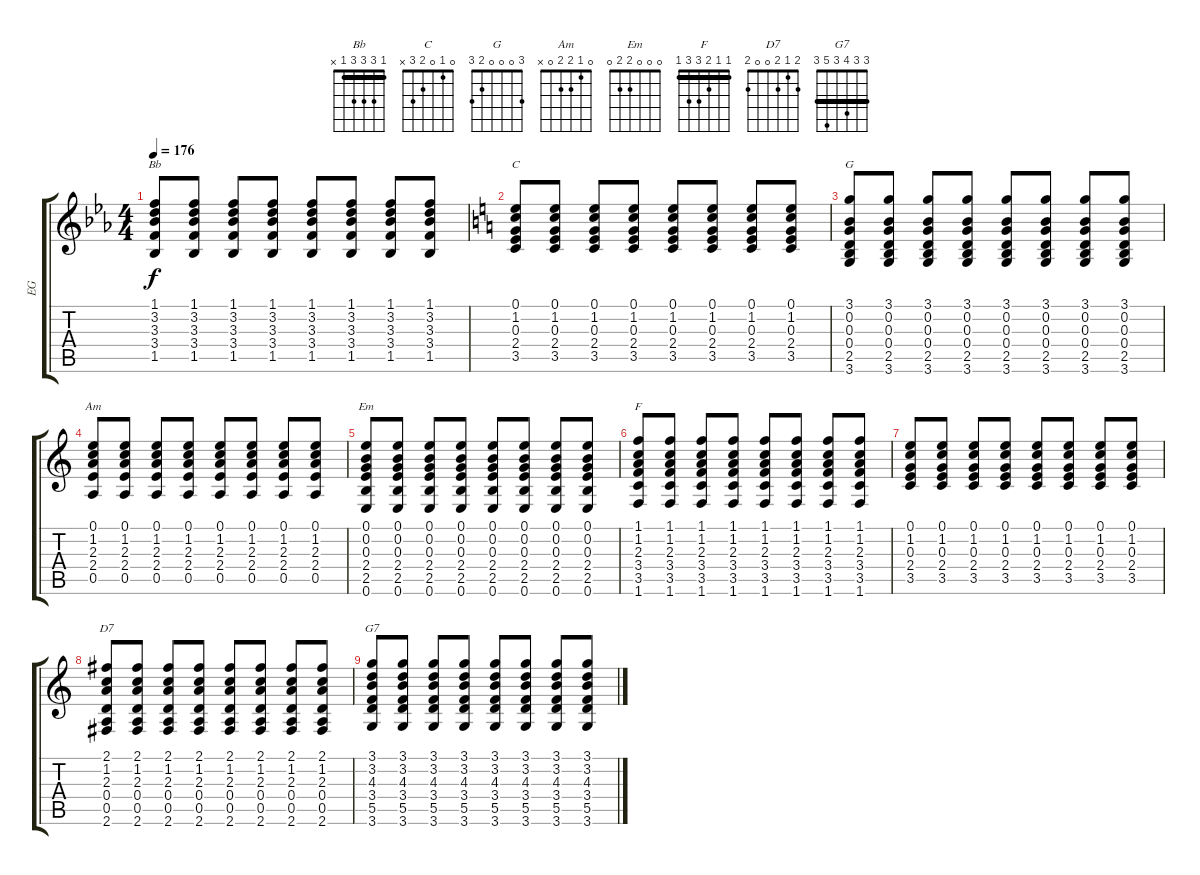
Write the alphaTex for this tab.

\track ("EG" "EG") {instrument distortionguitar}
\staff {score tabs}
\tuning (E4 B3 G3 D3 A2 E2) {hide}
\chord ("Bb" 1 3 3 3 1 x) {barre 1}
\chord ("C" 0 1 0 2 3 x)
\chord ("G" 3 0 0 0 2 3)
\chord ("Am" 0 1 2 2 0 x)
\chord ("Em" 0 0 0 2 2 0)
\chord ("F" 1 1 2 3 3 1) {barre 1}
\chord ("D7" 2 1 2 0 0 2)
\chord ("G7" 3 3 4 3 5 3) {barre 3}
\ts (4 4)
\tempo 176
\clef g2
\ks eb
(1.1 3.2 3.3 3.4 1.5).8{ch "Bb" dy f volume 11} (1.1 3.2 3.3 3.4 1.5).8 (1.1 3.2 3.3 3.4 1.5).8 (1.1 3.2 3.3 3.4 1.5).8 (1.1 3.2 3.3 3.4 1.5).8{volume 13} (1.1 3.2 3.3 3.4 1.5).8 (1.1 3.2 3.3 3.4 1.5).8 (1.1 3.2 3.3 3.4 1.5).8 |
\ks c
(0.1 1.2 0.3 2.4 3.5).8{ch "C"} (0.1 1.2 0.3 2.4 3.5).8 (0.1 1.2 0.3 2.4 3.5).8 (0.1 1.2 0.3 2.4 3.5).8 (0.1 1.2 0.3 2.4 3.5).8 (0.1 1.2 0.3 2.4 3.5).8 (0.1 1.2 0.3 2.4 3.5).8 (0.1 1.2 0.3 2.4 3.5).8 |
(3.1 0.2 0.3 0.4 2.5 3.6).8{ch "G"} (3.1 0.2 0.3 0.4 2.5 3.6).8 (3.1 0.2 0.3 0.4 2.5 3.6).8 (3.1 0.2 0.3 0.4 2.5 3.6).8 (3.1 0.2 0.3 0.4 2.5 3.6).8 (3.1 0.2 0.3 0.4 2.5 3.6).8 (3.1 0.2 0.3 0.4 2.5 3.6).8 (3.1 0.2 0.3 0.4 2.5 3.6).8 |
(0.1 1.2 2.3 2.4 0.5).8{ch "Am"} (0.1 1.2 2.3 2.4 0.5).8 (0.1 1.2 2.3 2.4 0.5).8 (0.1 1.2 2.3 2.4 0.5).8 (0.1 1.2 2.3 2.4 0.5).8 (0.1 1.2 2.3 2.4 0.5).8 (0.1 1.2 2.3 2.4 0.5).8 (0.1 1.2 2.3 2.4 0.5).8 |
(0.1 0.2 0.3 2.4 2.5 0.6).8{ch "Em"} (0.1 0.2 0.3 2.4 2.5 0.6).8 (0.1 0.2 0.3 2.4 2.5 0.6).8 (0.1 0.2 0.3 2.4 2.5 0.6).8 (0.1 0.2 0.3 2.4 2.5 0.6).8 (0.1 0.2 0.3 2.4 2.5 0.6).8 (0.1 0.2 0.3 2.4 2.5 0.6).8 (0.1 0.2 0.3 2.4 2.5 0.6).8 |
(1.1 1.2 2.3 3.4 3.5 1.6).8{ch "F"} (1.1 1.2 2.3 3.4 3.5 1.6).8 (1.1 1.2 2.3 3.4 3.5 1.6).8 (1.1 1.2 2.3 3.4 3.5 1.6).8 (1.1 1.2 2.3 3.4 3.5 1.6).8 (1.1 1.2 2.3 3.4 3.5 1.6).8 (1.1 1.2 2.3 3.4 3.5 1.6).8 (1.1 1.2 2.3 3.4 3.5 1.6).8 |
(0.1 1.2 0.3 2.4 3.5).8 (0.1 1.2 0.3 2.4 3.5).8 (0.1 1.2 0.3 2.4 3.5).8 (0.1 1.2 0.3 2.4 3.5).8 (0.1 1.2 0.3 2.4 3.5).8 (0.1 1.2 0.3 2.4 3.5).8 (0.1 1.2 0.3 2.4 3.5).8 (0.1 1.2 0.3 2.4 3.5).8 |
(2.1 1.2 2.3 0.4 0.5 2.6).8{ch "D7"} (2.1 1.2 2.3 0.4 0.5 2.6).8 (2.1 1.2 2.3 0.4 0.5 2.6).8 (2.1 1.2 2.3 0.4 0.5 2.6).8 (2.1 1.2 2.3 0.4 0.5 2.6).8 (2.1 1.2 2.3 0.4 0.5 2.6).8 (2.1 1.2 2.3 0.4 0.5 2.6).8 (2.1 1.2 2.3 0.4 0.5 2.6).8 |
(3.1 3.2 4.3 3.4 5.5 3.6).8{ch "G7"} (3.1 3.2 4.3 3.4 5.5 3.6).8 (3.1 3.2 4.3 3.4 5.5 3.6).8 (3.1 3.2 4.3 3.4 5.5 3.6).8 (3.1 3.2 4.3 3.4 5.5 3.6).8 (3.1 3.2 4.3 3.4 5.5 3.6).8 (3.1 3.2 4.3 3.4 5.5 3.6).8 (3.1 3.2 4.3 3.4 5.5 3.6).8
